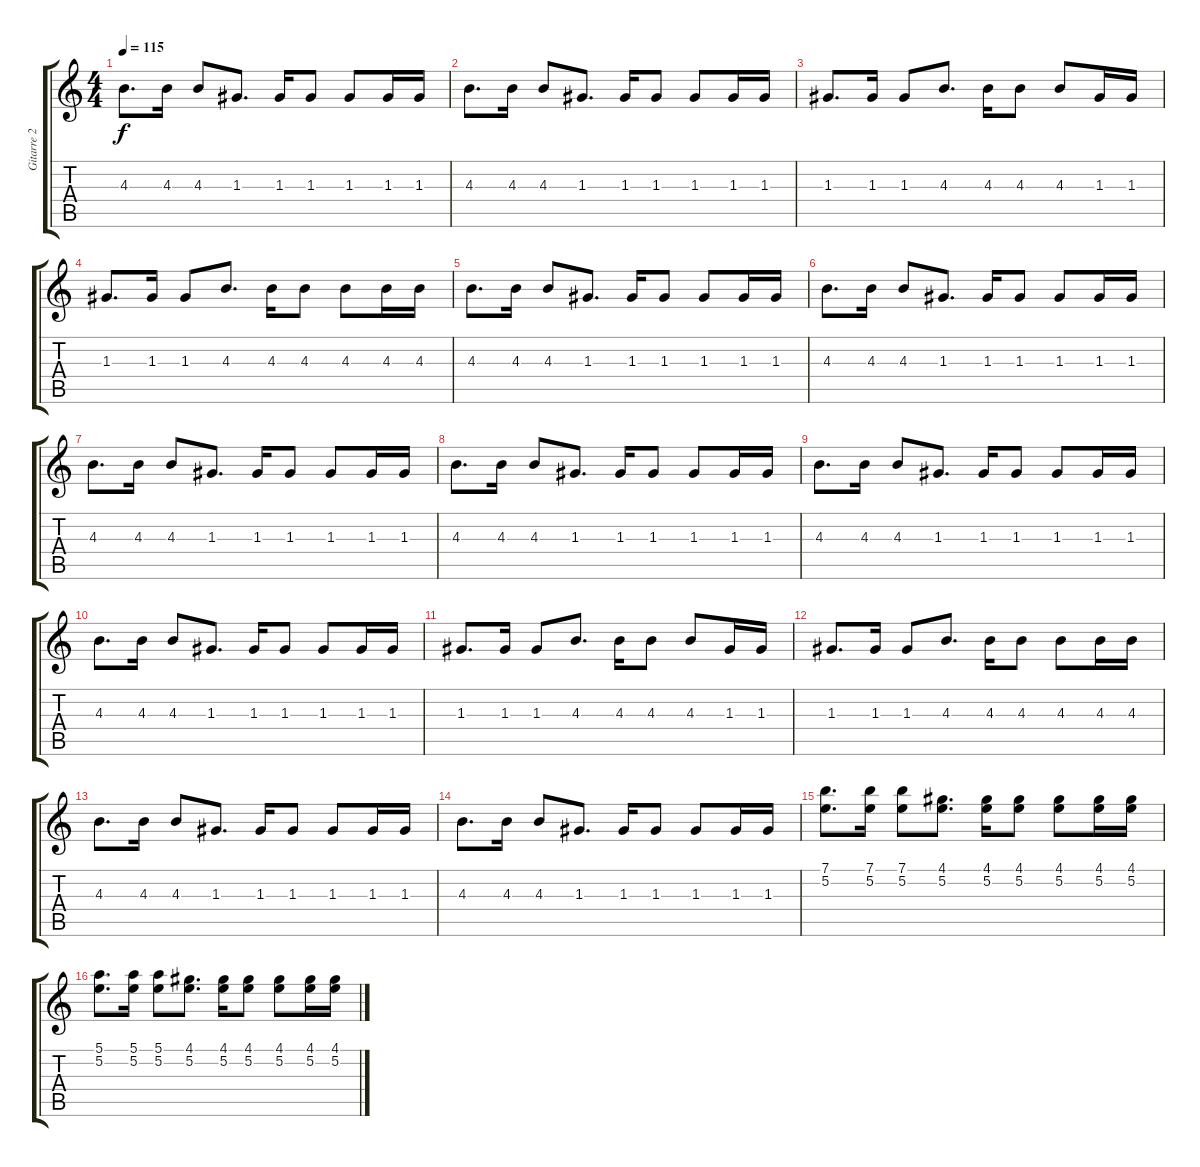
\track ("Gitarre 2" "Gitarre 2") {instrument acousticguitarsteel}
\staff {score tabs}
\tuning (E4 B3 G3 D3 A2 E2) {hide}
\ts (4 4)
\tempo 115
\clef g2
\ks c
4.3.8{d dy f} 4.3.16 4.3.8 1.3.8{d} 1.3.16 1.3.8 1.3.8 1.3.16 1.3.16 |
4.3.8{d} 4.3.16 4.3.8 1.3.8{d} 1.3.16 1.3.8 1.3.8 1.3.16 1.3.16 |
1.3.8{d} 1.3.16 1.3.8 4.3.8{d} 4.3.16 4.3.8 4.3.8 1.3.16 1.3.16 |
1.3.8{d} 1.3.16 1.3.8 4.3.8{d} 4.3.16 4.3.8 4.3.8 4.3.16 4.3.16 |
4.3.8{d} 4.3.16 4.3.8 1.3.8{d} 1.3.16 1.3.8 1.3.8 1.3.16 1.3.16 |
4.3.8{d} 4.3.16 4.3.8 1.3.8{d} 1.3.16 1.3.8 1.3.8 1.3.16 1.3.16 |
4.3.8{d} 4.3.16 4.3.8 1.3.8{d} 1.3.16 1.3.8 1.3.8 1.3.16 1.3.16 |
4.3.8{d} 4.3.16 4.3.8 1.3.8{d} 1.3.16 1.3.8 1.3.8 1.3.16 1.3.16 |
4.3.8{d} 4.3.16 4.3.8 1.3.8{d} 1.3.16 1.3.8 1.3.8 1.3.16 1.3.16 |
4.3.8{d} 4.3.16 4.3.8 1.3.8{d} 1.3.16 1.3.8 1.3.8 1.3.16 1.3.16 |
1.3.8{d} 1.3.16 1.3.8 4.3.8{d} 4.3.16 4.3.8 4.3.8 1.3.16 1.3.16 |
1.3.8{d} 1.3.16 1.3.8 4.3.8{d} 4.3.16 4.3.8 4.3.8 4.3.16 4.3.16 |
4.3.8{d} 4.3.16 4.3.8 1.3.8{d} 1.3.16 1.3.8 1.3.8 1.3.16 1.3.16 |
4.3.8{d} 4.3.16 4.3.8 1.3.8{d} 1.3.16 1.3.8 1.3.8 1.3.16 1.3.16 |
(7.1 5.2).8{d} (7.1 5.2).16 (7.1 5.2).8 (4.1 5.2).8{d} (4.1 5.2).16 (4.1 5.2).8 (4.1 5.2).8 (4.1 5.2).16 (4.1 5.2).16 |
(5.1 5.2).8{d} (5.1 5.2).16 (5.1 5.2).8 (4.1 5.2).8{d} (4.1 5.2).16 (4.1 5.2).8 (4.1 5.2).8 (4.1 5.2).16 (4.1 5.2).16
